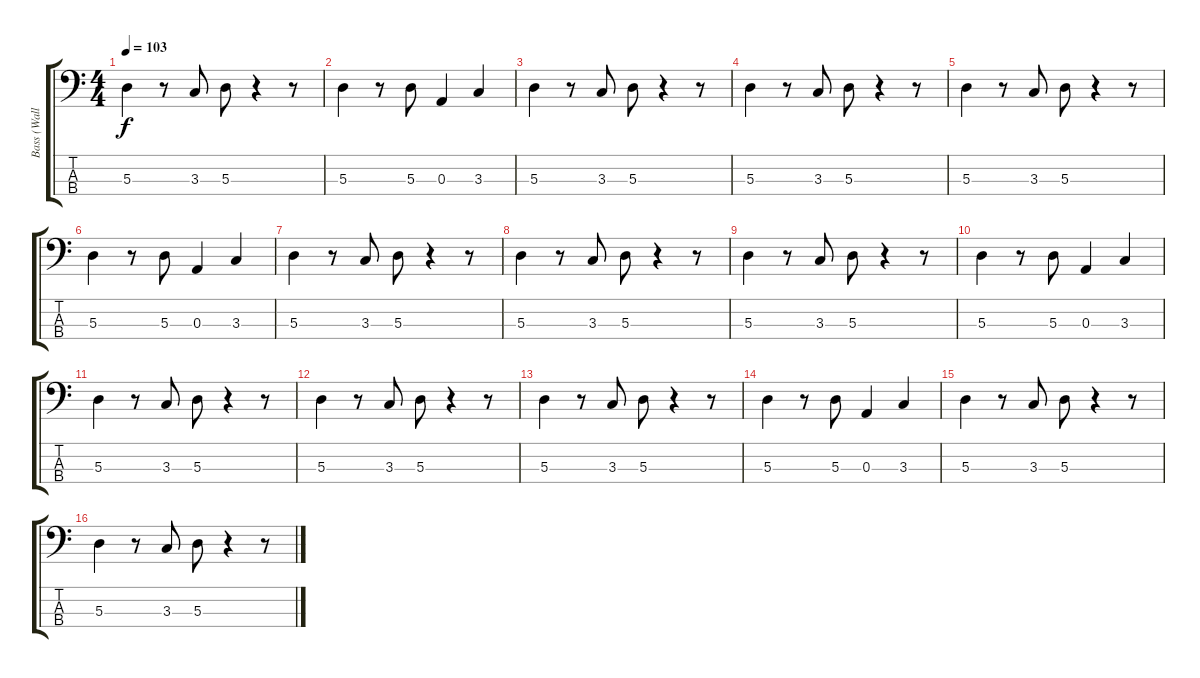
\track ("Bass (Wall prt. 2)" "Bass (Wall") {instrument acousticguitarnylon}
\staff {score tabs}
\tuning (G2 D2 A1 E1) {hide}
\ts (4 4)
\tempo 103
\clef f4
\ks c
5.3.4{dy f} r.8 3.3.8 5.3.8 r.4 r.8 |
5.3.4 r.8 5.3.8 0.3.4 3.3.4 |
5.3.4 r.8 3.3.8 5.3.8 r.4 r.8 |
5.3.4 r.8 3.3.8 5.3.8 r.4 r.8 |
5.3.4 r.8 3.3.8 5.3.8 r.4 r.8 |
5.3.4 r.8 5.3.8 0.3.4 3.3.4 |
5.3.4 r.8 3.3.8 5.3.8 r.4 r.8 |
5.3.4 r.8 3.3.8 5.3.8 r.4 r.8 |
5.3.4 r.8 3.3.8 5.3.8 r.4 r.8 |
5.3.4 r.8 5.3.8 0.3.4 3.3.4 |
5.3.4 r.8 3.3.8 5.3.8 r.4 r.8 |
5.3.4 r.8 3.3.8 5.3.8 r.4 r.8 |
5.3.4 r.8 3.3.8 5.3.8 r.4 r.8 |
5.3.4 r.8 5.3.8 0.3.4 3.3.4 |
5.3.4 r.8 3.3.8 5.3.8 r.4 r.8 |
5.3.4 r.8 3.3.8 5.3.8 r.4 r.8
